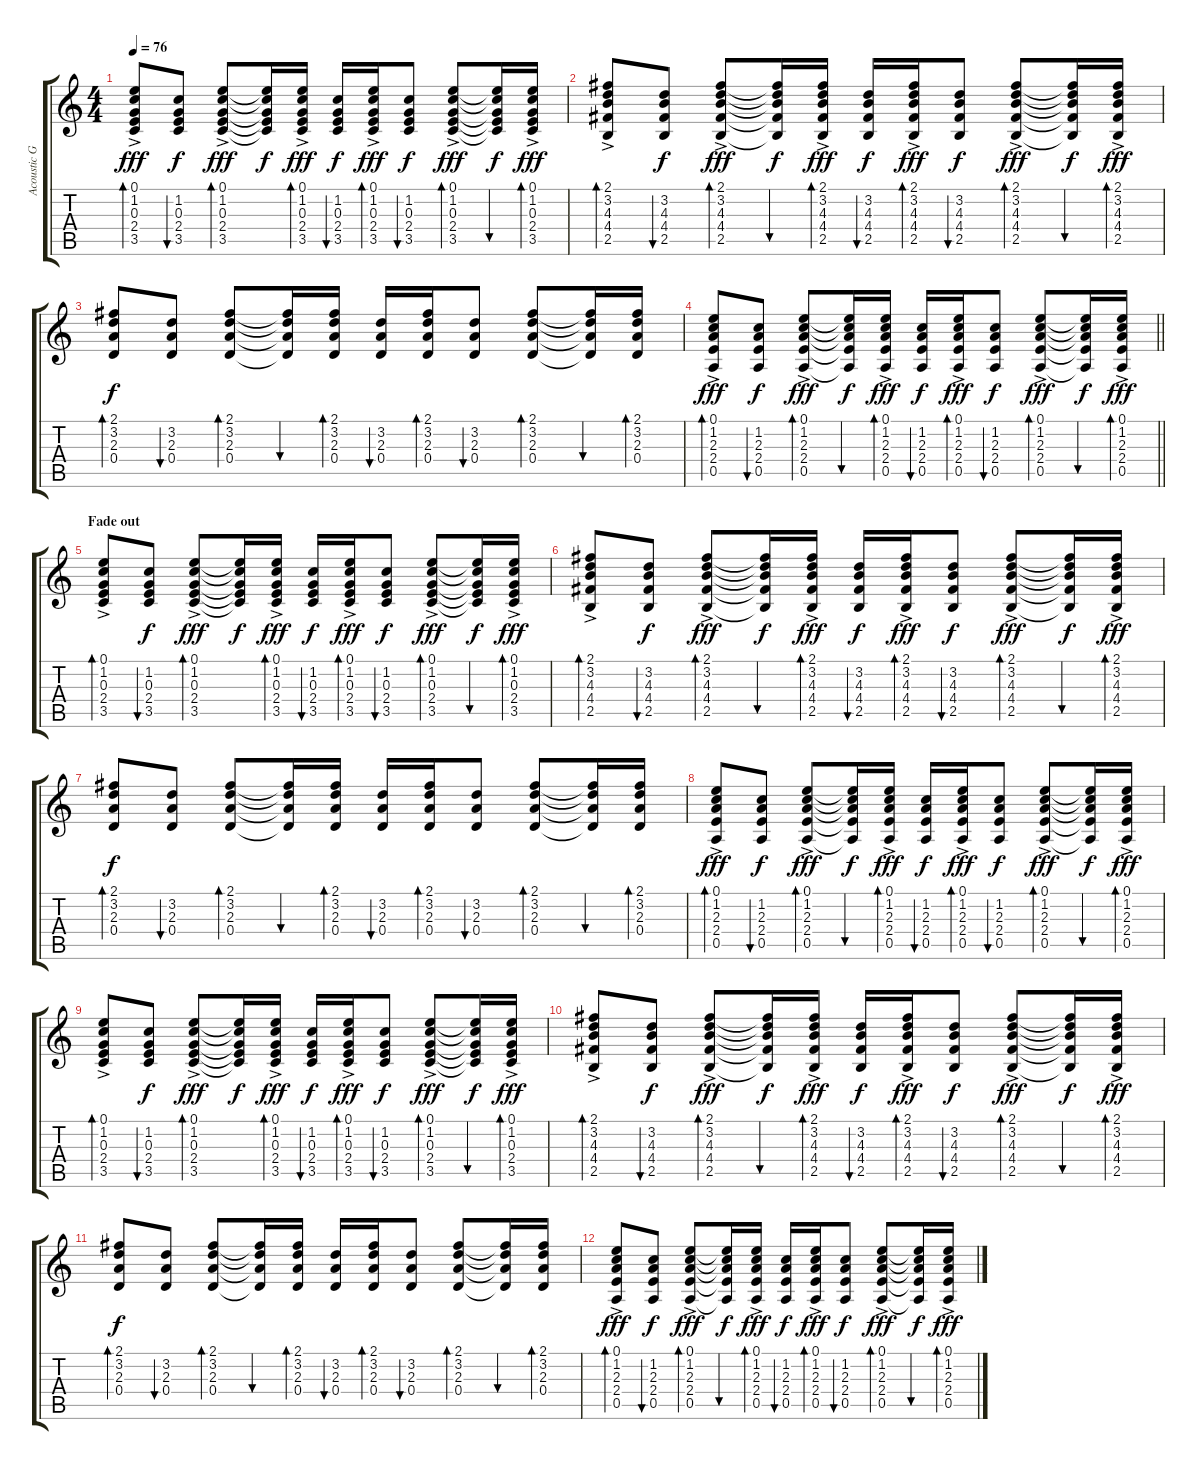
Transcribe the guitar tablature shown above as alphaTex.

\track ("Acoustic Gtr" "Acoustic G") {instrument acousticguitarsteel}
\staff {score tabs}
\tuning (E4 B3 G3 D3 A2 E2) {hide}
\ts (4 4)
\tempo 76
\clef g2
\ks c
(0.1 1.2 0.3 2.4 3.5{ac}).8{bd 30 dy fff} (1.2 0.3 2.4 3.5).8{bu 30 dy f} (0.1 1.2 0.3 2.4 3.5{ac}).8{bd 30 dy fff} (0.1{t} 1.2{t} 0.3{t} 2.4{t} 3.5{t}).16{dy f} (0.1 1.2 0.3 2.4 3.5{ac}).16{bd 30 dy fff} (1.2 0.3 2.4 3.5).16{bu 30 dy f} (0.1 1.2 0.3 2.4 3.5{ac}).16{bd 30 dy fff} (1.2 0.3 2.4 3.5).8{bu 30 dy f} (0.1 1.2 0.3 2.4 3.5{ac}).8{bd 30 dy fff} (0.1{t} 1.2{t} 0.3{t} 2.4{t} 3.5{t}).16{bu 30 dy f} (0.1 1.2 0.3 2.4 3.5{ac}).16{bd 30 dy fff} |
(2.1 3.2 4.3 4.4 2.5{ac}).8{bd 30} (3.2 4.3 4.4 2.5).8{bu 30 dy f} (2.1 3.2 4.3 4.4 2.5{ac}).8{bd 30 dy fff} (2.1{t} 3.2{t} 4.3{t} 4.4{t} 2.5{t}).16{bu 30 dy f} (2.1 3.2 4.3 4.4 2.5{ac}).16{bd 30 dy fff} (3.2 4.3 4.4 2.5).16{bu 30 dy f} (2.1 3.2 4.3 4.4 2.5{ac}).16{bd 30 dy fff} (3.2 4.3 4.4 2.5).8{bu 30 dy f} (2.1 3.2 4.3 4.4 2.5{ac}).8{bd 30 dy fff} (2.1{t} 3.2{t} 4.3{t} 4.4{t} 2.5{t}).16{bu 30 dy f} (2.1 3.2 4.3 4.4 2.5{ac}).16{bd 30 dy fff} |
(2.1 3.2 2.3 0.4).8{bd 30 dy f} (3.2 2.3 0.4).8{bu 30} (2.1 3.2 2.3 0.4).8{bd 30} (2.1{t} 3.2{t} 2.3{t} 0.4{t}).16{bu 30} (2.1 3.2 2.3 0.4).16{bd 30} (3.2 2.3 0.4).16{bu 30} (2.1 3.2 2.3 0.4).16{bd 30} (3.2 2.3 0.4).8{bu 30} (2.1 3.2 2.3 0.4).8{bd 30} (2.1{t} 3.2{t} 2.3{t} 0.4{t}).16{bu 30} (2.1 3.2 2.3 0.4).16{bd 30} |
\barLineRight lightlight
(0.1 1.2 2.3 2.4 0.5{ac}).8{bd 30 dy fff} (1.2 2.3 2.4 0.5).8{bu 30 dy f} (0.1 1.2 2.3 2.4 0.5{ac}).8{bd 30 dy fff} (0.1{t} 1.2{t} 2.3{t} 2.4{t} 0.5{t}).16{bu 30 dy f} (0.1 1.2 2.3 2.4 0.5{ac}).16{bd 30 dy fff} (1.2 2.3 2.4 0.5).16{bu 30 dy f} (0.1 1.2 2.3 2.4 0.5{ac}).16{bd 30 dy fff} (1.2 2.3 2.4 0.5).8{bu 30 dy f} (0.1 1.2 2.3 2.4 0.5{ac}).8{bd 30 dy fff} (0.1{t} 1.2{t} 2.3{t} 2.4{t} 0.5{t}).16{bu 30 dy f} (0.1 1.2 2.3 2.4 0.5{ac}).16{bd 30 dy fff} |
\section ("" "Fade out")
(0.1 1.2 0.3 2.4 3.5{ac}).8{bd 30} (1.2 0.3 2.4 3.5).8{bu 30 dy f} (0.1 1.2 0.3 2.4 3.5{ac}).8{bd 30 dy fff} (0.1{t} 1.2{t} 0.3{t} 2.4{t} 3.5{t}).16{dy f} (0.1 1.2 0.3 2.4 3.5{ac}).16{bd 30 dy fff} (1.2 0.3 2.4 3.5).16{bu 30 dy f} (0.1 1.2 0.3 2.4 3.5{ac}).16{bd 30 dy fff} (1.2 0.3 2.4 3.5).8{bu 30 dy f} (0.1 1.2 0.3 2.4 3.5{ac}).8{bd 30 dy fff} (0.1{t} 1.2{t} 0.3{t} 2.4{t} 3.5{t}).16{bu 30 dy f} (0.1 1.2 0.3 2.4 3.5{ac}).16{bd 30 dy fff} |
(2.1 3.2 4.3 4.4 2.5{ac}).8{bd 30} (3.2 4.3 4.4 2.5).8{bu 30 dy f} (2.1 3.2 4.3 4.4 2.5{ac}).8{bd 30 dy fff} (2.1{t} 3.2{t} 4.3{t} 4.4{t} 2.5{t}).16{bu 30 dy f} (2.1 3.2 4.3 4.4 2.5{ac}).16{bd 30 dy fff} (3.2 4.3 4.4 2.5).16{bu 30 dy f} (2.1 3.2 4.3 4.4 2.5{ac}).16{bd 30 dy fff} (3.2 4.3 4.4 2.5).8{bu 30 dy f} (2.1 3.2 4.3 4.4 2.5{ac}).8{bd 30 dy fff} (2.1{t} 3.2{t} 4.3{t} 4.4{t} 2.5{t}).16{bu 30 dy f} (2.1 3.2 4.3 4.4 2.5{ac}).16{bd 30 dy fff} |
(2.1 3.2 2.3 0.4).8{bd 30 dy f} (3.2 2.3 0.4).8{bu 30} (2.1 3.2 2.3 0.4).8{bd 30} (2.1{t} 3.2{t} 2.3{t} 0.4{t}).16{bu 30} (2.1 3.2 2.3 0.4).16{bd 30} (3.2 2.3 0.4).16{bu 30} (2.1 3.2 2.3 0.4).16{bd 30} (3.2 2.3 0.4).8{bu 30} (2.1 3.2 2.3 0.4).8{bd 30} (2.1{t} 3.2{t} 2.3{t} 0.4{t}).16{bu 30} (2.1 3.2 2.3 0.4).16{bd 30} |
(0.1 1.2 2.3 2.4 0.5{ac}).8{bd 30 dy fff} (1.2 2.3 2.4 0.5).8{bu 30 dy f} (0.1 1.2 2.3 2.4 0.5{ac}).8{bd 30 dy fff} (0.1{t} 1.2{t} 2.3{t} 2.4{t} 0.5{t}).16{bu 30 dy f} (0.1 1.2 2.3 2.4 0.5{ac}).16{bd 30 dy fff} (1.2 2.3 2.4 0.5).16{bu 30 dy f} (0.1 1.2 2.3 2.4 0.5{ac}).16{bd 30 dy fff} (1.2 2.3 2.4 0.5).8{bu 30 dy f} (0.1 1.2 2.3 2.4 0.5{ac}).8{bd 30 dy fff} (0.1{t} 1.2{t} 2.3{t} 2.4{t} 0.5{t}).16{bu 30 dy f} (0.1 1.2 2.3 2.4 0.5{ac}).16{bd 30 dy fff} |
(0.1 1.2 0.3 2.4 3.5{ac}).8{bd 30} (1.2 0.3 2.4 3.5).8{bu 30 dy f} (0.1 1.2 0.3 2.4 3.5{ac}).8{bd 30 dy fff} (0.1{t} 1.2{t} 0.3{t} 2.4{t} 3.5{t}).16{dy f} (0.1 1.2 0.3 2.4 3.5{ac}).16{bd 30 dy fff} (1.2 0.3 2.4 3.5).16{bu 30 dy f} (0.1 1.2 0.3 2.4 3.5{ac}).16{bd 30 dy fff} (1.2 0.3 2.4 3.5).8{bu 30 dy f} (0.1 1.2 0.3 2.4 3.5{ac}).8{bd 30 dy fff} (0.1{t} 1.2{t} 0.3{t} 2.4{t} 3.5{t}).16{bu 30 dy f} (0.1 1.2 0.3 2.4 3.5{ac}).16{bd 30 dy fff} |
(2.1 3.2 4.3 4.4 2.5{ac}).8{bd 30} (3.2 4.3 4.4 2.5).8{bu 30 dy f} (2.1 3.2 4.3 4.4 2.5{ac}).8{bd 30 dy fff} (2.1{t} 3.2{t} 4.3{t} 4.4{t} 2.5{t}).16{bu 30 dy f} (2.1 3.2 4.3 4.4 2.5{ac}).16{bd 30 dy fff} (3.2 4.3 4.4 2.5).16{bu 30 dy f} (2.1 3.2 4.3 4.4 2.5{ac}).16{bd 30 dy fff} (3.2 4.3 4.4 2.5).8{bu 30 dy f} (2.1 3.2 4.3 4.4 2.5{ac}).8{bd 30 dy fff} (2.1{t} 3.2{t} 4.3{t} 4.4{t} 2.5{t}).16{bu 30 dy f} (2.1 3.2 4.3 4.4 2.5{ac}).16{bd 30 dy fff} |
(2.1 3.2 2.3 0.4).8{bd 30 dy f} (3.2 2.3 0.4).8{bu 30} (2.1 3.2 2.3 0.4).8{bd 30} (2.1{t} 3.2{t} 2.3{t} 0.4{t}).16{bu 30} (2.1 3.2 2.3 0.4).16{bd 30} (3.2 2.3 0.4).16{bu 30} (2.1 3.2 2.3 0.4).16{bd 30} (3.2 2.3 0.4).8{bu 30} (2.1 3.2 2.3 0.4).8{bd 30} (2.1{t} 3.2{t} 2.3{t} 0.4{t}).16{bu 30} (2.1 3.2 2.3 0.4).16{bd 30} |
(0.1 1.2 2.3 2.4 0.5{ac}).8{bd 30 dy fff} (1.2 2.3 2.4 0.5).8{bu 30 dy f} (0.1 1.2 2.3 2.4 0.5{ac}).8{bd 30 dy fff} (0.1{t} 1.2{t} 2.3{t} 2.4{t} 0.5{t}).16{bu 30 dy f} (0.1 1.2 2.3 2.4 0.5{ac}).16{bd 30 dy fff} (1.2 2.3 2.4 0.5).16{bu 30 dy f} (0.1 1.2 2.3 2.4 0.5{ac}).16{bd 30 dy fff} (1.2 2.3 2.4 0.5).8{bu 30 dy f} (0.1 1.2 2.3 2.4 0.5{ac}).8{bd 30 dy fff} (0.1{t} 1.2{t} 2.3{t} 2.4{t} 0.5{t}).16{bu 30 dy f} (0.1 1.2 2.3 2.4 0.5{ac}).16{bd 30 dy fff}
